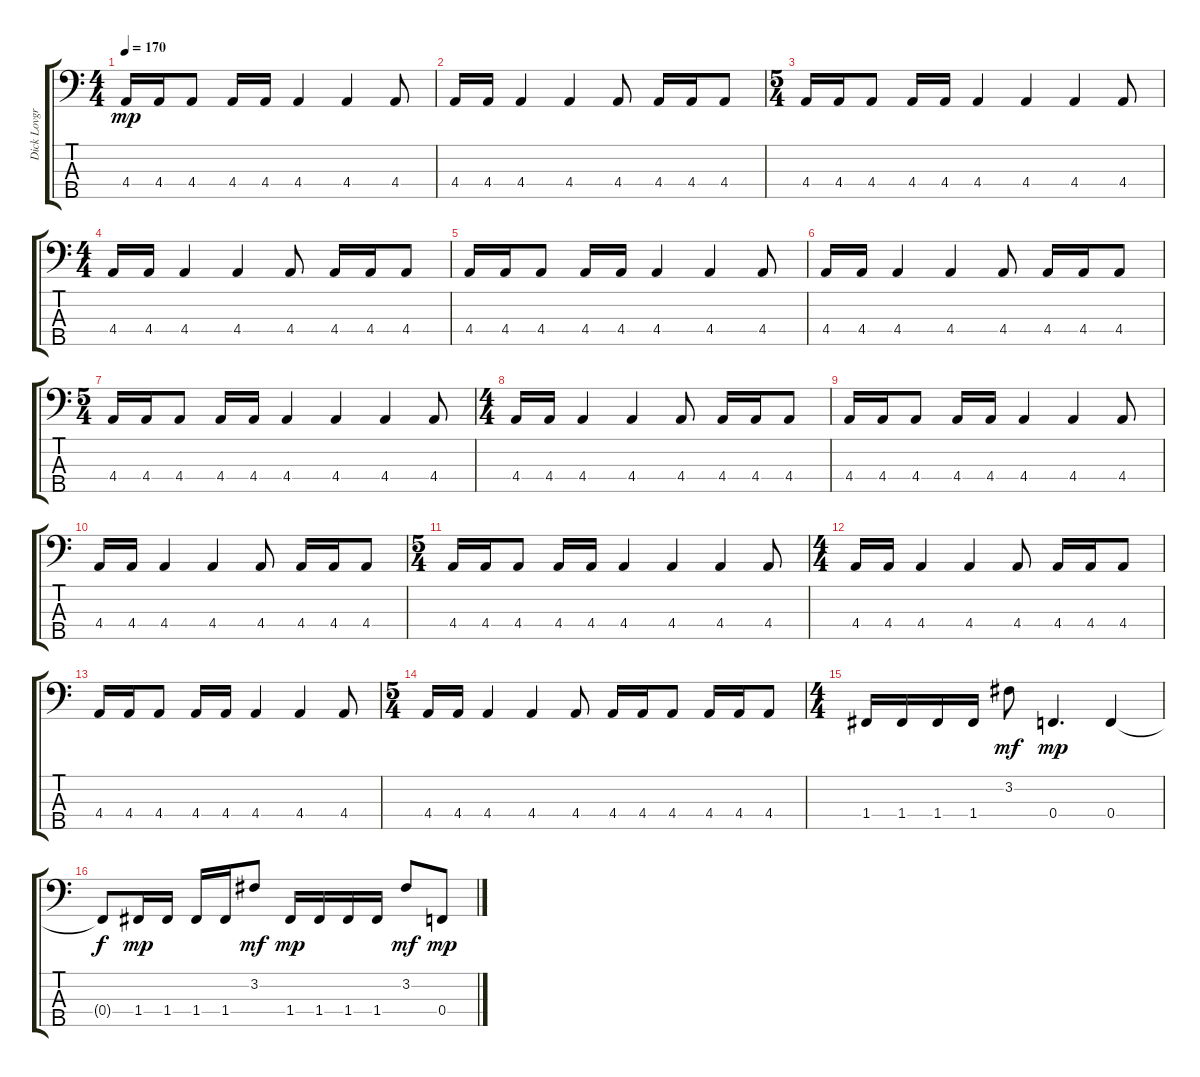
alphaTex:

\track ("Dick Lovgren Clean" "Dick Lovgr") {instrument electricbasspick}
\staff {score tabs}
\tuning (Ab2 Eb2 Bb1 F1 Bb0) {hide}
\ts (4 4)
\tempo 170
\clef f4
\ks c
4.4.16{dy mp} 4.4.16 4.4.8 4.4.16 4.4.16 4.4.4 4.4.4 4.4.8 |
4.4.16 4.4.16 4.4.4 4.4.4 4.4.8 4.4.16 4.4.16 4.4.8 |
\ts (5 4)
4.4.16 4.4.16 4.4.8 4.4.16 4.4.16 4.4.4 4.4.4 4.4.4 4.4.8 |
\ts (4 4)
4.4.16 4.4.16 4.4.4 4.4.4 4.4.8 4.4.16 4.4.16 4.4.8 |
4.4.16 4.4.16 4.4.8 4.4.16 4.4.16 4.4.4 4.4.4 4.4.8 |
4.4.16 4.4.16 4.4.4 4.4.4 4.4.8 4.4.16 4.4.16 4.4.8 |
\ts (5 4)
4.4.16 4.4.16 4.4.8 4.4.16 4.4.16 4.4.4 4.4.4 4.4.4 4.4.8 |
\ts (4 4)
4.4.16 4.4.16 4.4.4 4.4.4 4.4.8 4.4.16 4.4.16 4.4.8 |
4.4.16 4.4.16 4.4.8 4.4.16 4.4.16 4.4.4 4.4.4 4.4.8 |
4.4.16 4.4.16 4.4.4 4.4.4 4.4.8 4.4.16 4.4.16 4.4.8 |
\ts (5 4)
4.4.16 4.4.16 4.4.8 4.4.16 4.4.16 4.4.4 4.4.4 4.4.4 4.4.8 |
\ts (4 4)
4.4.16 4.4.16 4.4.4 4.4.4 4.4.8 4.4.16 4.4.16 4.4.8 |
4.4.16 4.4.16 4.4.8 4.4.16 4.4.16 4.4.4 4.4.4 4.4.8 |
\ts (5 4)
4.4.16 4.4.16 4.4.4 4.4.4 4.4.8 4.4.16 4.4.16 4.4.8 4.4.16 4.4.16 4.4.8 |
\ts (4 4)
1.4.16 1.4.16 1.4.16 1.4.16 3.2.8{dy mf} 0.4.4{d dy mp} 0.4.4 |
0.4{t}.8{dy f} 1.4.16{dy mp} 1.4.16 1.4.16 1.4.16 3.2.8{dy mf} 1.4.16{dy mp} 1.4.16 1.4.16 1.4.16 3.2.8{dy mf} 0.4.8{dy mp}
